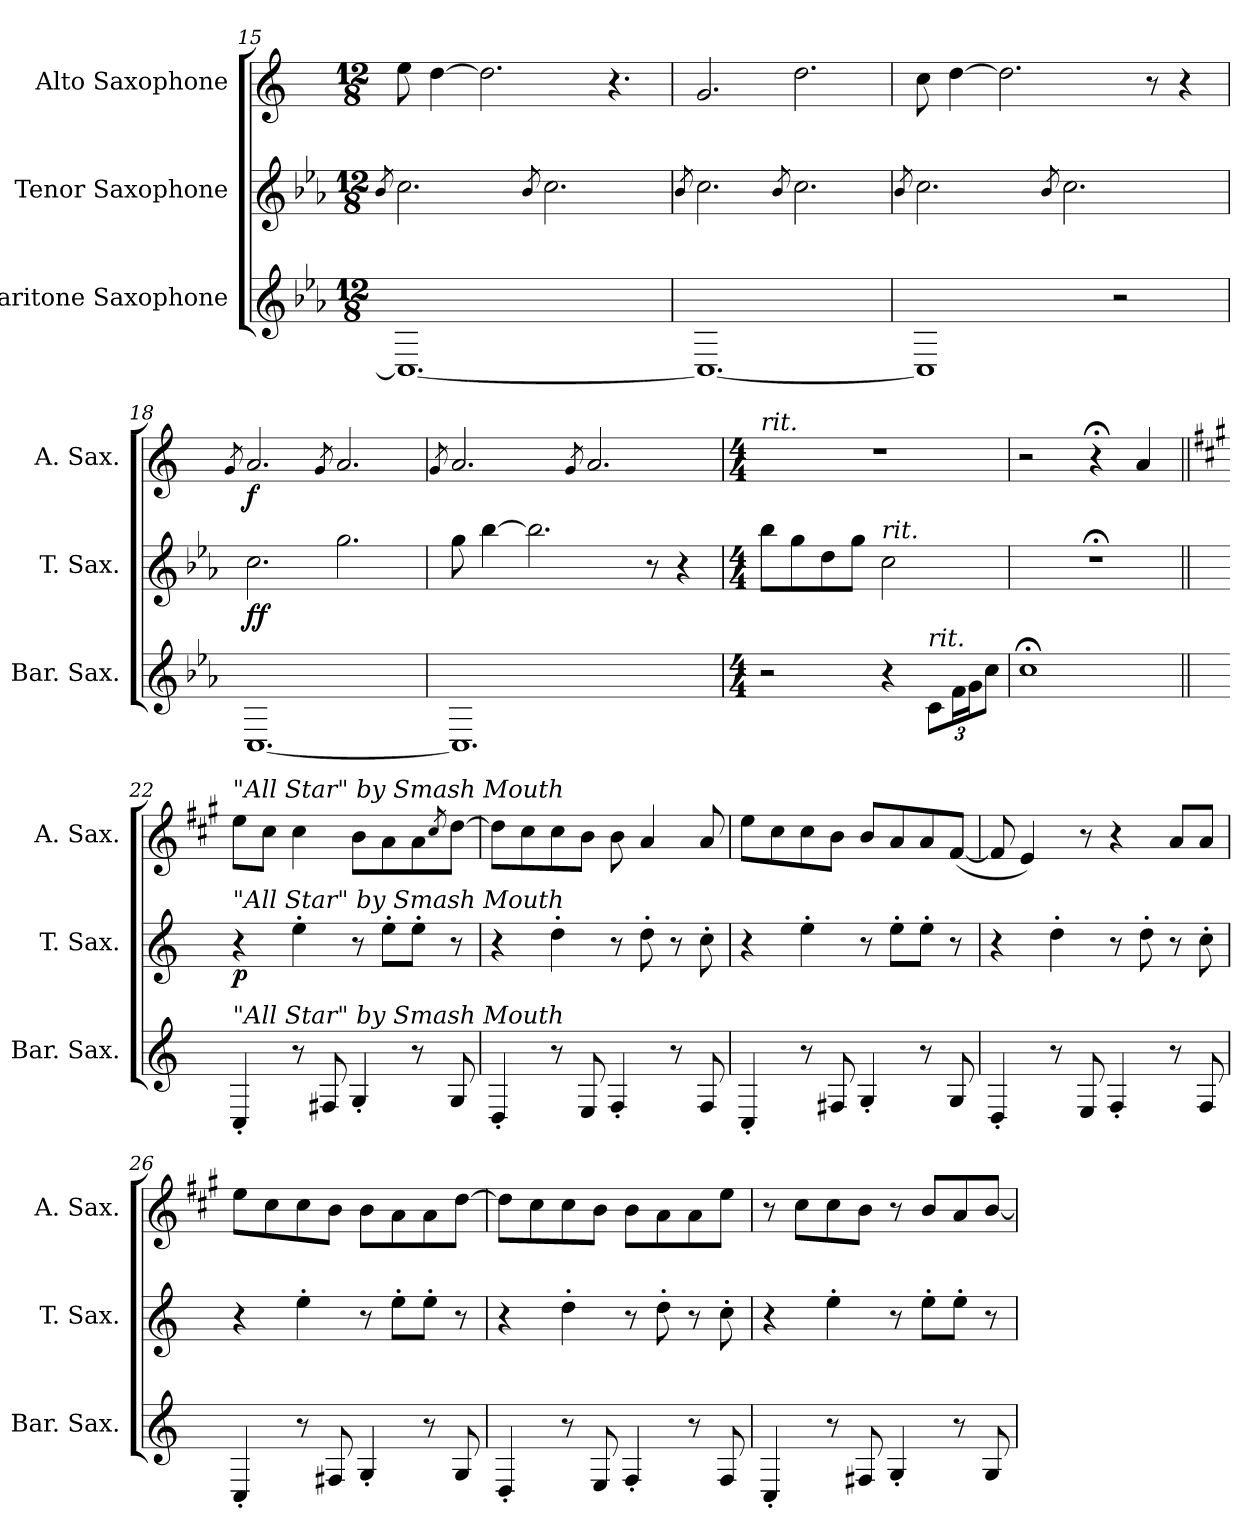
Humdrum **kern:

**kern	**kern	**dynam	**kern	**dynam
*part3	*part2	*part2	*part1	*part1
*staff3	*staff2	*staff2	*staff1	*staff1
*I"Baritone Saxophone	*I"Tenor Saxophone	*	*I"Alto Saxophone	*
*I'Bar. Sax.	*I'T. Sax.	*	*I'A. Sax.	*
*clefG2	*clefG2	*	*clefG2	*
*ITrd12c21	*ITrd8c14	*	*ITrd5c9	*
*k[b-e-a-]	*k[b-e-a-]	*	*k[b-e-a-]	*
*M12/8	*M12/8	*	*M12/8	*
=15	=15	=15	=15	=15
.	8qB-/	.	.	.
1.CC_	2.c\	.	8g\	.
.	.	.	[4f\	.
.	.	.	2.f\]	.
.	8qB-/	.	.	.
.	2.c\	.	.	.
.	.	.	4.r	.
=16	=16	=16	=16	=16
.	8qB-/	.	.	.
1.CC_	2.c\	.	2.B-/	.
.	8qB-/	.	.	.
.	2.c\	.	2.f\	.
=17	=17	=17	=17	=17
.	8qB-/	.	.	.
1CC]	2.c\	.	8e-\	.
.	.	.	[4f\	.
.	.	.	2.f\]	.
.	8qB-/	.	.	.
.	2.c\	.	.	.
2r	.	.	.	.
.	.	.	8r	.
.	.	.	4r	.
!!LO:LB:g=z
=18	=18	=18	=18	=18
.	.	.	8qB-/	.
!	!	!LO:DY:b	!	!LO:DY:b
[1.CC	2.c\	ff	2.c/	f
.	.	.	8qB-/	.
.	2.g\	.	2.c/	.
=19	=19	=19	=19	=19
.	.	.	8qB-/	.
1.CC]	8g\	.	2.c/	.
.	[4b-\	.	.	.
.	2.b-\]	.	.	.
.	.	.	8qB-/	.
.	.	.	2.c/	.
.	8r	.	.	.
.	4r	.	.	.
=20	=20	=20	=20	=20
*M4/4	*M4/4	*	*M4/4	*
*	*	*	*MM180	*
!	!	!	!LO:TX:a:i:t=rit.	!
2r	8b-\L	.	1r	.
.	8g\	.	.	.
.	8d\	.	.	.
.	8g\J	.	.	.
!	!LO:TX:a:i:t=rit.	!	!	!
4r	2c\	.	.	.
*Xbrackettup	*	*	*	*
!LO:TX:a:i:t=rit.	!	!	!	!
12C\L	.	.	.	.
24F\L	.	.	.	.
24G\J	.	.	.	.
12c\J	.	.	.	.
=21	=21	=21	=21	=21
1c;<	1r;<	.	2r	.
.	.	.	4r;<	.
.	.	.	4c/	.
!!LO:LB:g=z
=22||	=22||	=22||	=22||	=22||
*k[]	*k[]	*	*k[]	*
*	*	*	*MM180	*
!	!	!	!LO:TX:a:i:t="All Star" by Smash Mouth	!
!	!LO:TX:a:i:t="All Star" by Smash Mouth	!	!	!
!LO:TX:a:i:t="All Star" by Smash Mouth	!	!	!	!
!	!	!LO:DY:b	!	!
4CC'/	4r	p	8g\L	.
.	.	.	8e\J	.
8r	4e'\	.	4e\	.
8FF#X/	.	.	.	.
4GG'/	8r	.	8d\L	.
.	8e'\L	.	8c\	.
8r	8e'\J	.	8c\	.
.	.	.	8qe/	.
8GG/	8r	.	[8f\J	.
=23	=23	=23	=23	=23
4DD'/	4r	.	8f\L]	.
.	.	.	8e\	.
8r	4d'\	.	8e\	.
8EE/	.	.	8d\J	.
4FF'/	8r	.	8d\	.
.	8d'\	.	4c/	.
8r	8r	.	.	.
8FF/	8c'\	.	8c/	.
=24	=24	=24	=24	=24
4CC'/	4r	.	8g\L	.
.	.	.	8e\	.
8r	4e'\	.	8e\	.
8FF#X/	.	.	8d\J	.
4GG'/	8r	.	8d/L	.
.	8e'\L	.	8c/	.
8r	8e'\J	.	8c/	.
8GG/	8r	.	(<[8A/J	.
=25	=25	=25	=25	=25
4DD'/	4r	.	8A/]	.
.	.	.	4G/)	.
8r	4d'\	.	.	.
8EE/	.	.	8r	.
4FF'/	8r	.	4r	.
.	8d'\	.	.	.
8r	8r	.	8c/L	.
8FF/	8c'\	.	8c/J	.
!!LO:LB:g=z
=26	=26	=26	=26	=26
4CC'/	4r	.	8g\L	.
.	.	.	8e\	.
8r	4e'\	.	8e\	.
8FF#X/	.	.	8d\J	.
4GG'/	8r	.	8d\L	.
.	8e'\L	.	8c\	.
8r	8e'\J	.	8c\	.
8GG/	8r	.	[8f\J	.
=27	=27	=27	=27	=27
4DD'/	4r	.	8f\L]	.
.	.	.	8e\	.
8r	4d'\	.	8e\	.
8EE/	.	.	8d\J	.
4FF'/	8r	.	8d\L	.
.	8d'\	.	8c\	.
8r	8r	.	8c\	.
8FF/	8c'\	.	8g\J	.
=28	=28	=28	=28	=28
4CC'/	4r	.	8r	.
.	.	.	8e\L	.
8r	4e'\	.	8e\	.
8FF#X/	.	.	8d\J	.
4GG'/	8r	.	8r	.
.	8e'\L	.	8d/L	.
8r	8e'\J	.	8c/	.
8GG/	8r	.	[8d/J	.
=	=	=	=	=
*-	*-	*-	*-	*-
